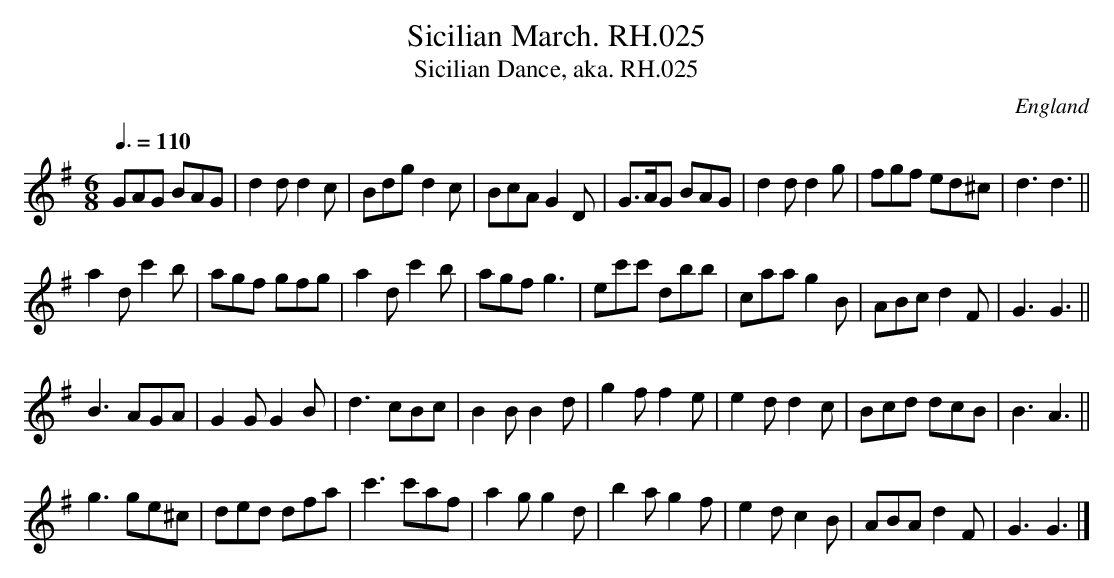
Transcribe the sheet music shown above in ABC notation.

X:1
T:Sicilian March. RH.025
T:Sicilian Dance, aka. RH.025
O:England
M:6/8
L:1/8
Q:3/8=110
K:G
GAG BAG|d2d d2c|Bdg d2c|BcA G2D|\
G>AG BAG|d2d d2g|fgf ed^c|d3 d3||
a2d c'2b|agf gfg|a2d c'2b|agf g3|\
ec'c' dbb|caa g2B|ABc d2F|G3 G3||
B3 AGA|G2G G2B|d3 cBc|B2B B2d|\
g2f f2e|e2d d2c|Bcd dcB|B3 A3||
g3 ge^c|ded dfa|c'3 c'af|a2g g2d|\
b2a g2f|e2d c2B|ABA d2F|G3 G3|]
